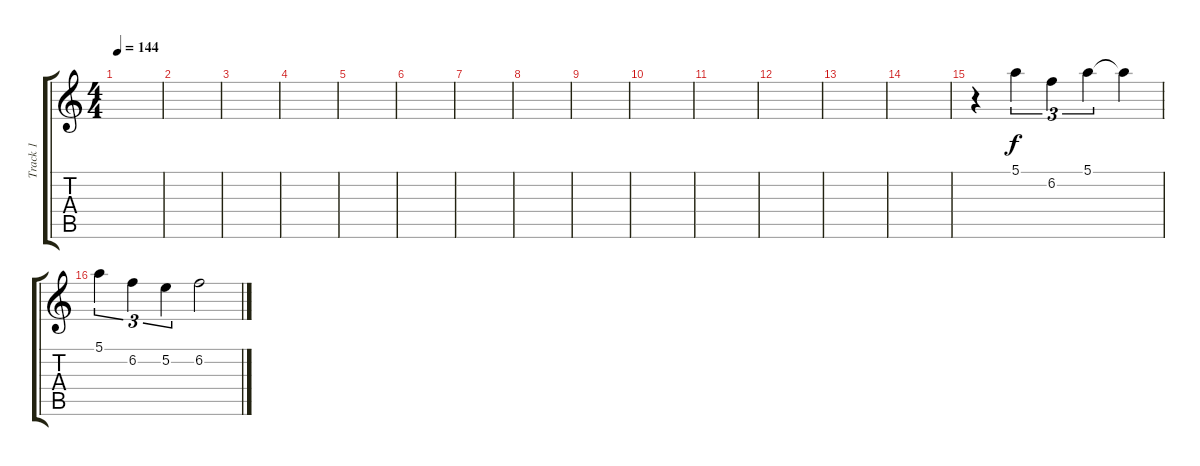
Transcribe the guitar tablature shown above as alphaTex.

\track ("Track 1" "Track 1") {instrument distortionguitar}
\staff {score tabs}
\tuning (E4 B3 G3 D3 A2 D2) {hide}
\ts (4 4)
\tempo 144
\clef g2
\ks c
|
|
|
|
|
|
|
|
|
|
|
|
|
|
r.4 5.1.4{tu (3 2)} 6.2.4{tu (3 2)} 5.1.4{tu (3 2)} 5.1{t}.4 |
5.1.4{tu (3 2)} 6.2.4{tu (3 2)} 5.2.4{tu (3 2)} 6.2.2
